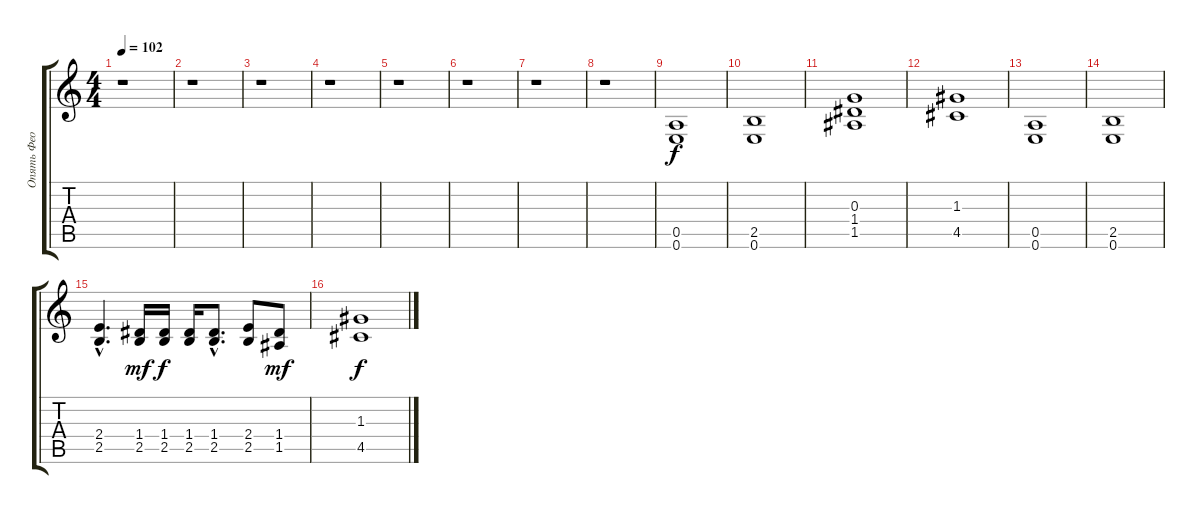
\track ("Опять Фео" "Опять Фео") {instrument distortionguitar}
\staff {score tabs}
\tuning (E4 B3 G3 D3 A2 E2) {hide}
\ts (4 4)
\tempo 102
\clef g2
\ks c
r.1{dy f} |
r.1 |
r.1 |
r.1 |
r.1 |
r.1 |
r.1 |
r.1 |
(0.5 0.6).1 |
(2.5 0.6).1 |
(0.3 1.4 1.5).1 |
(1.3 4.5).1 |
(0.5 0.6).1 |
(2.5 0.6).1 |
(2.4{hac} 2.5{hac}).4{d} (1.4 2.5).16{dy mf} (1.4 2.5).16{dy f} (1.4 2.5).16 (1.4{hac} 2.5{hac}).8{d} (2.4 2.5).8 (1.4 1.5).8{dy mf} |
(1.3 4.5).1{dy f}
